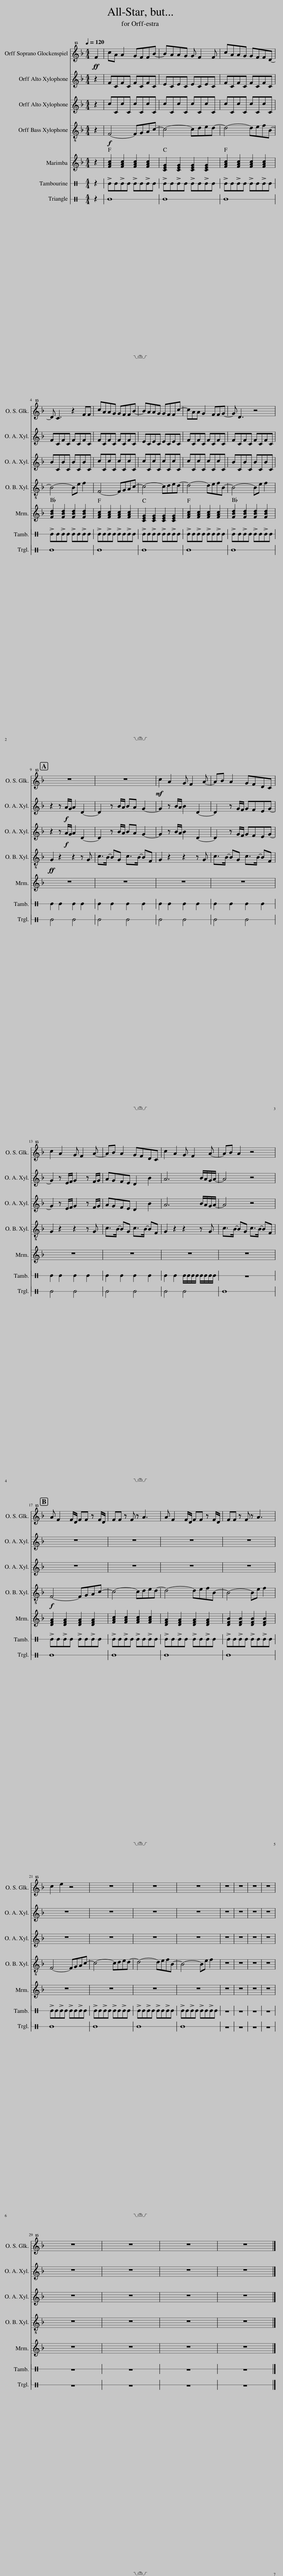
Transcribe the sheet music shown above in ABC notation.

X:1
%%score 1 2 3 4 5 6 7
L:1/8
Q:1/4=120
M:4/4
I:linebreak $
K:F
V:1 treble+15
V:2 treble
V:3 treble
V:4 treble-8
V:5 treble
V:6 perc stafflines=1
K:none
V:7 perc stafflines=1
K:none
V:1
!ff! F2 | cA A2 GFFB- | BAAG G F2 F | cAAG GFFD- |$ D C3 z2 FF | %5
 cAAG GFFB- | BAAG GFFc- | cAA G2 FFG- | G D3 z4 |$ z8 | %10
 z8 |!mf! c2 A2 G F2 A- | AB A2 GFDC |$ c2 A2 G F2 A- | AB A2 GFDC | %15
 c2 A2 G F2 A- | AB A2 z4 |$ A F2 F/D/ FF z F/D/ | FF z F z A3 | A F2 F/D/ FF z F/D/ | %20
 FF z F z A3 |$ c2 e2 z4 | z8 | z8 | z8 | %25
 z8 | z8 | z8 | z8 |$ z8 | %30
 z8 | z8 | z8 |] %33
V:2
 z2 | FCFC FCFC | ECEC ECEC | FCFC FCFC |$ FCFC FCFC | %5
 FCFC FCFC | ECEC ECEC | FCFC FCFC | FCFC FCFC |$ z2 z!f! A/G/ A2 D2- | %10
 D2 z B/A/ BA G2- | G2 z B/A/ B2 D2- | D2 z G/F/ GFEG- |$ G2 z E/F/ G2 z F/G/ | AGFE D2 B2 | %15
 A6 B/A/G/A/- | A4 z4 |$ z8 | z8 | z8 | %20
 z8 |$ z8 | z8 | z8 | z8 | %25
 z8 | z8 | z8 | z8 |$ z8 | %30
 z8 | z8 | z8 |] %33
V:3
 z2 | cCcC cCcC | cCcC cCcC | cCcC cCcC |$ BCBC BCBC | %5
 cCcC cCcC | cCcC cCcC | cCcC cCcC | BCBC BCBC |$ z2 z!f! A/G/ A2 D2- | %10
 D2 z B/A/ BA G2- | G2 z B/A/ B2 D2- | D2 z G/F/ GFEG- |$ G2 z E/F/ G2 z F/G/ | AGFE D2 B2 | %15
 A6 B/A/G/A/- | A4 z4 |$ z8 | z8 | z8 | %20
 z8 |$ z8 | z8 | z8 | z8 | %25
 z8 | z8 | z8 | z8 |$ z8 | %30
 z8 | z8 | z8 |] %33
V:4
 z2 |!f! F4- FGAc- | c4- cded- | d4- defB- |$ B4- Be f2 | %5
 F4- FGAc- | c4- cded- | d4- defB- | B4- Be f2 |$!ff! G2 z2 z2 z G | %10
 c>B- BG c>B- BF | G2 z2 z2 z G | c>B- BG c>B- BF |$ G2 z2 z2 z G | c>B- BG c>B- BF | %15
 G2 z2 z2 z G | c>B- BG c>B- BF |$!f! F4- FGAc- | c4- cded- | d4- defB- | %20
 B4- Be f2 |$ F4- FGAc- | c4- cded- | d4- defB- | B4- Be f2 | %25
 z8 | z8 | z8 | z8 |$ z8 | %30
 z8 | z8 | z8 |] %33
V:5
 z2 | [FAc]2 [FAc]2 [FAc]2 [FAc]2 | [CEG]2 [CEG]2 [CEG]2 [CEG]2 | [FAc]2 [FAc]2 [FAc]2 [FAc]2 |$ [FBd]2 [FBd]2 [FBd]2 [FBd]2 | %5
 [FAc]2 [FAc]2 [FAc]2 [FAc]2 | [CEG]2 [CEG]2 [CEG]2 [CEG]2 | [FAc]2 [FAc]2 [FAc]2 [FAc]2 | [FBd]2 [FBd]2 [FBd]2 [FBd]2 |$ z8 | %10
 z8 | z8 | z8 |$ z8 | z8 | %15
 z8 | z8 |$ [DFA]2 [DFA]2 [DFA]2 [DFA]2 | [FAc]2 [FAc]2 [FAc]2 [FAc]2 | [DFA]2 [DFA]2 [DFA]2 [DFA]2 | %20
 [DFB]2 [DFB]2 [DFB]2 [DFB]2 |$ z8 | z8 | z8 | z8 | %25
 z8 | z8 | z8 | z8 |$ z8 | %30
 z8 | z8 | z8 |] %33
V:6
[K:C] z2 | !>!EE!>!EE !>!EE!>!EE | !>!EE!>!EE !>!EE!>!EE | !>!EE!>!EE !>!EE!>!EE |$ !>!EE!>!EE !>!EE!>!EE | %5
 !>!EE!>!EE !>!EE!>!EE | !>!EE!>!EE !>!EE!>!EE | !>!EE!>!EE !>!EE!>!EE | !>!EE!>!EE !>!EE!>!EE |$ E2 E2 E2 E2 | %10
 E2 E2 E2 E2 | E2 E2 E2 E2 | E2 E2 E2 E2 |$ E2 E2 E2 E2 | E2 E2 E2 E2 | %15
 E2 E2 E/E/E/E/ E/E/E/E/ | z8 |$ !>!EE!>!EE !>!EE!>!EE | !>!EE!>!EE !>!EE!>!EE | !>!EE!>!EE !>!EE!>!EE | %20
 !>!EE!>!EE !>!EE!>!EE |$ !>!EE!>!EE !>!EE!>!EE | !>!EE!>!EE !>!EE!>!EE | !>!EE!>!EE !>!EE!>!EE | !>!EE!>!EE !>!EE!>!EE | %25
 z8 | z8 | z8 | z8 |$ z8 | %30
 z8 | z8 | z8 |] %33
V:7
[K:C] z2 | E8 | E8 | E8 |$ E8 | %5
 E8 | E8 | E8 | E8 |$ E4 E4 | %10
 E4 E4 | E4 E4 | E4 E4 |$ E4 E4 | E4 E4 | %15
 E4 E4 | E8 |$ E8 | E8 | E8 | %20
 E8 |$ E8 | E8 | E8 | E8 | %25
 z8 | z8 | z8 | z8 |$ z8 | %30
 z8 | z8 | z8 |] %33
